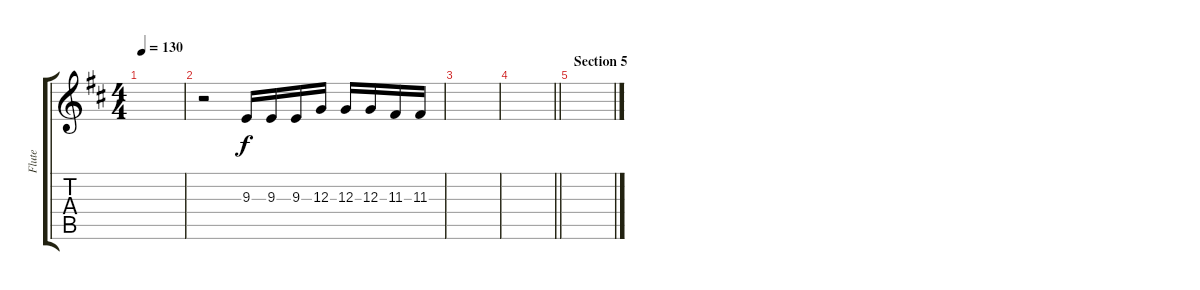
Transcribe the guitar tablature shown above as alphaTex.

\track ("Flute" "Flute") {instrument panflute}
\staff {score tabs}
\tuning (E4 B3 G3 D3 A2 E2) {hide}
\ts (4 4)
\tempo 130
\clef g2
\ks d
|
r.2 9.3.16 9.3.16 9.3.16 12.3.16 12.3.16 12.3.16 11.3.16 11.3.16 |
|
\barLineRight lightlight
|
\section ("" "Section 5")
